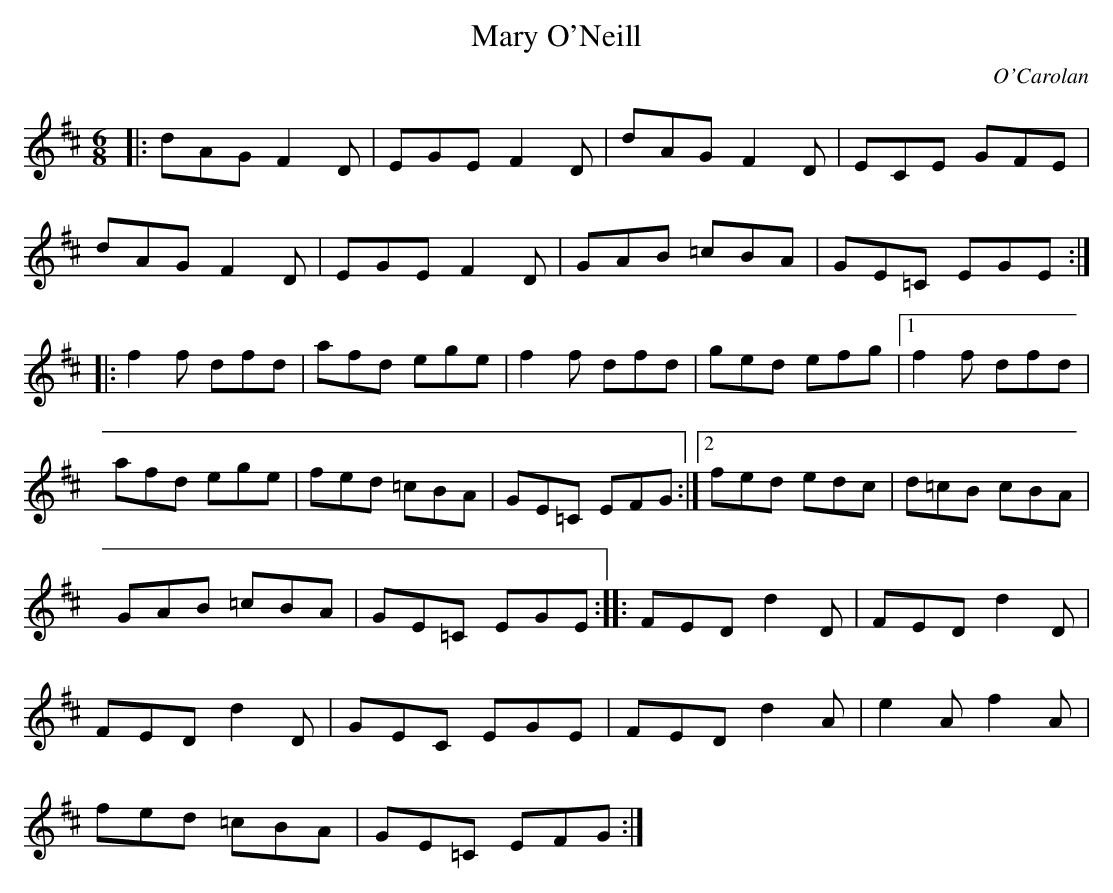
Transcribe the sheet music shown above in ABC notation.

X:1
T:Mary O'Neill
C:O'Carolan
M:6/8
L:1/8
K:D
|:dAG F2D|EGE F2D|dAG F2D|ECE GFE|
dAG F2D|EGE F2D|GAB =cBA|GE=C EGE:|
|:f2f dfd|afd ege|f2f dfd|ged efg|1 f2f dfd|
afd ege|fed =cBA|GE=C EFG:|2 fed edc|d=cB cBA|
GAB =cBA|GE=C EGE:|:FED d2D|FED d2D|
FED d2D|GEC EGE|FED d2A|e2A f2A|
fed =cBA|GE=C EFG:|
